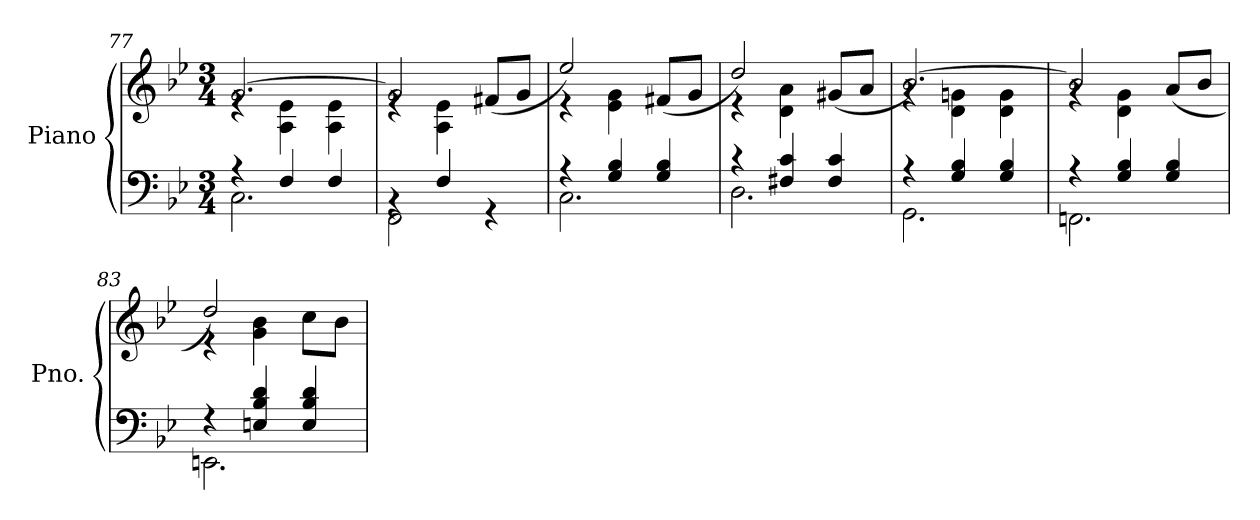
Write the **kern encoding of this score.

**kern	**kern
*part1	*part1
*staff2	*staff1
*I"Piano	*
*I'Pno.	*
*clefF4	*clefG2
*k[b-e-]	*k[b-e-]
*M3/4	*M3/4
=77	=77
*^	*^
4r	2.C\	[2.g/	4re
4F/	.	.	4A\ 4e-\
4F/	.	.	4A\ 4e-\
=78	=78	=78	=78
4rBB	2FF\	2g/]	4re
4F/	.	.	4A\ 4e-\
4rGG	4ryy	(>8f#X/L	4ryy
.	.	8g/J	.
=79	=79	=79	=79
4r	2.C\	2ee-/)	4r
4G/ 4B-/	.	.	4e-\ 4g\
4G/ 4B-/	.	(>8f#X/L	4ryy
.	.	8g/J	.
=80	=80	=80	=80
4r	2.D\	2dd/)	4r
4F#X/ 4c/	.	.	4d\ 4a\
4F#/ 4c/	.	(<8g#X/L	4ryy
.	.	8a/J	.
=81	=81	=81	=81
4r	2.GG\	[2.b-/)	4rg
4G/ 4B-/	.	.	4d\ 4gn\
4G/ 4B-/	.	.	4d\ 4g\
=82	=82	=82	=82
4r	2.FFn\	2b-/]	4rg
4G/ 4B-/	.	.	4d\ 4g\
4G/ 4B-/	.	(>8a/L	4ryy
.	.	8b-/J	.
!!LO:LB:g=z	!!
=83	=83	=83	=83
4r	2.EEn\	2dd/)	4r
4En/ 4B-/ 4d/	.	.	4g\ 4b-\
4E/ 4B-/ 4d/	.	8cc\L	4ryy
.	.	8b-\J	.
*v	*v	*	*
*	*v	*v
=	=
*-	*-
